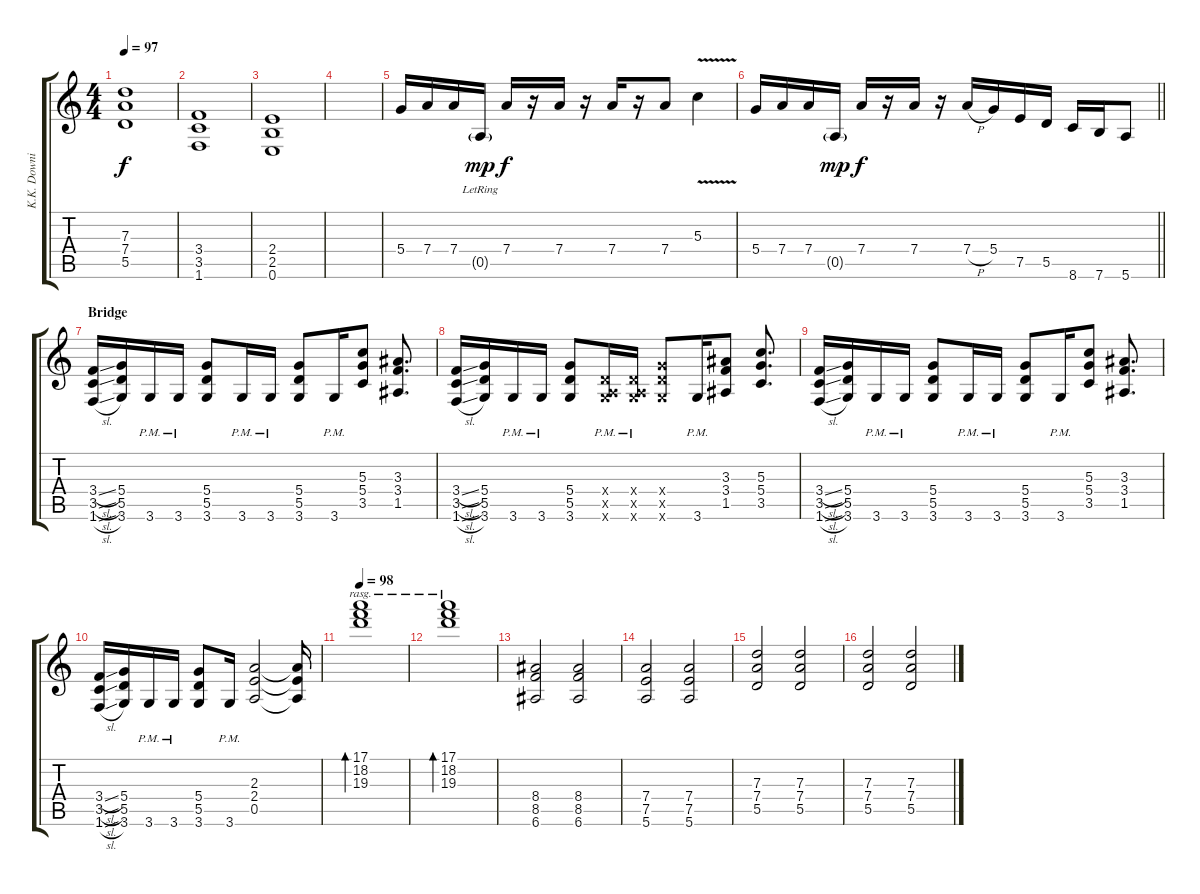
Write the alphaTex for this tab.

\track ("K.K. Downing" "K.K. Downi") {instrument distortionguitar}
\staff {score tabs}
\tuning (E4 B3 G3 D3 A2 E2) {hide}
\ts (4 4)
\tempo 97
\clef g2
\ks c
(7.3 7.4 5.5).1{dy f} |
(3.4 3.5 1.6).1 |
(2.4 2.5 0.6).1 |
|
5.4.16 7.4.16 7.4.16 0.5{g lr}.16{dy mp} 7.4.16{dy f} r.16 7.4.16 r.16 7.4.16 r.16 7.4.8 5.3{v}.4 |
\barLineRight lightlight
5.4.16 7.4.16 7.4.16 0.5{g}.16{dy mp} 7.4.16{dy f} r.16 7.4.16 r.16 7.4{h}.16 5.4.16 7.5.16 5.5.16 8.6.16 7.6.16 5.6.8 |
\section ("" "Bridge")
(3.4{sl} 3.5{sl} 1.6{sl}).16 (5.4 5.5 3.6).16 3.6{pm}.16 3.6{pm}.16 (5.4 5.5 3.6).8 3.6{pm}.16 3.6{pm}.16 (5.4 5.5 3.6).8 3.6{pm}.16 (5.3 5.4 3.5).8 (3.3 3.4 1.5).8{d} |
(3.4{sl} 3.5{sl} 1.6{sl}).16 (5.4 5.5 3.6).16 3.6{pm}.16 3.6{pm}.16 (5.4 5.5 3.6).8 (0.4{x} 0.5{x} 3.6{pm x}).16 (0.4{x} 0.5{x} 3.6{pm x}).16 (5.4{x} 5.5{x} 3.6{x}).8 3.6{pm}.16 (3.3 3.4 1.5).8 (5.3 5.4 3.5).8{d} |
(3.4{sl} 3.5{sl} 1.6{sl}).16 (5.4 5.5 3.6).16 3.6{pm}.16 3.6{pm}.16 (5.4 5.5 3.6).8 3.6{pm}.16 3.6{pm}.16 (5.4 5.5 3.6).8 3.6{pm}.16 (5.3 5.4 3.5).8 (3.3 3.4 1.5).8{d} |
(3.4{sl} 3.5{sl} 1.6{sl}).16 (5.4 5.5 3.6).16 3.6{pm}.16 3.6{pm}.16 (5.4 5.5 3.6).8 3.6{pm}.16 (2.3 2.4 0.5).2 (2.3{t} 2.4{t} 0.5{t}).16 |
\tempo 98
(17.1 18.2 19.3).1{bd 240 rasg ii instrument acousticguitarsteel} |
(17.1 18.2 19.3).1{bd 240 rasg ii} |
(8.4 8.5 6.6).2{instrument distortionguitar} (8.4 8.5 6.6).2 |
(7.4 7.5 5.6).2 (7.4 7.5 5.6).2 |
(7.3 7.4 5.5).2 (7.3 7.4 5.5).2 |
(7.3 7.4 5.5).2 (7.3 7.4 5.5).2
